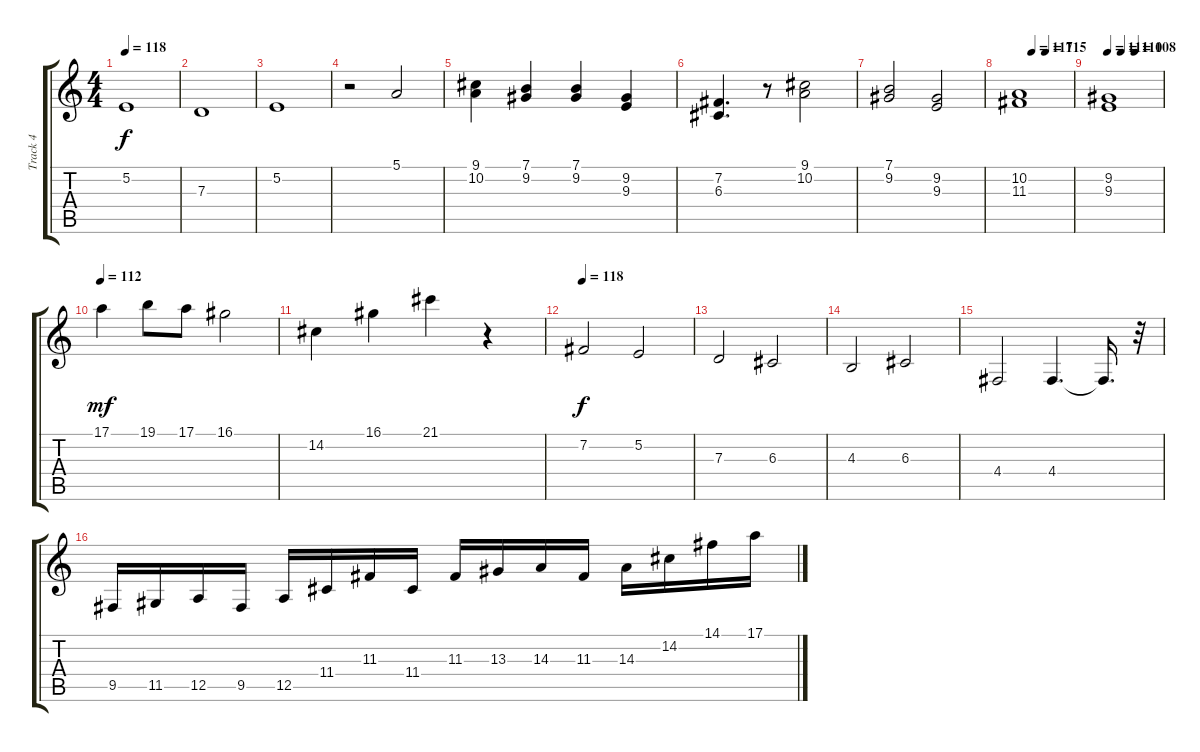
\track ("Track 4" "Track 4") {instrument stringensemble1}
\staff {score tabs}
\tuning (E4 B3 G3 D3 A2 E2) {hide}
\ts (4 4)
\tempo 118
\clef g2
\ks c
5.2.1{dy f} |
7.3.1 |
5.2.1 |
r.2 5.1.2 |
(9.1 10.2).4 (7.1 9.2).4 (7.1 9.2).4 (9.2 9.3).4 |
(7.2 6.3).4{d} r.8 (9.1 10.2).2 |
(7.1 9.2).2 (9.2 9.3).2 |
\tempo (117 0.25)
\tempo (115 0.5)
(10.2 11.3).1 |
\tempo 111
\tempo (110 0.25)
\tempo (108 0.5)
(9.2 9.3).1 |
\tempo 112
17.1.4{dy mf instrument glockenspiel} 19.1.8 17.1.8 16.1.2 |
14.2.4 16.1.4 21.1.4 r.4 |
\tempo 118
7.2.2{dy f instrument stringensemble1} 5.2.2 |
7.3.2 6.3.2 |
4.3.2 6.3.2 |
4.4.2 4.4.4{d} 4.4{t}.16{d} r.32 |
9.5.16 11.5.16 12.5.16 9.5.16 12.5.16 11.4.16 11.3.16 11.4.16 11.3.16 13.3.16 14.3.16 11.3.16 14.3.16 14.2.16 14.1.16 17.1.16
